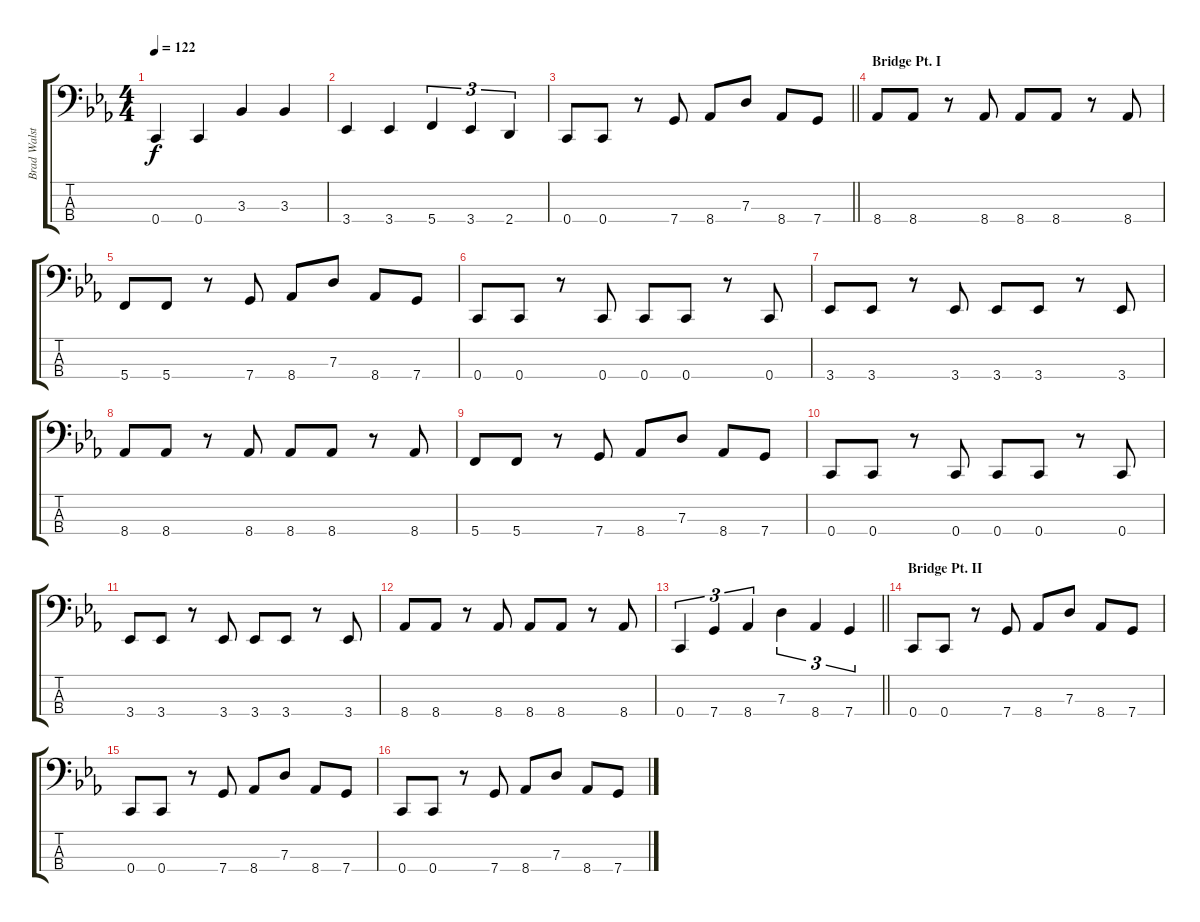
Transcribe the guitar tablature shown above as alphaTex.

\track ("Brad Walst" "Brad Walst") {instrument electricbasspick}
\staff {score tabs}
\tuning (F2 C2 G1 C1) {hide}
\ts (4 4)
\tempo 122
\clef f4
\ks cminor
0.4.4{dy f} 0.4.4 3.3.4 3.3.4 |
3.4.4 3.4.4 5.4.4{tu (3 2)} 3.4.4{tu (3 2)} 2.4.4{tu (3 2)} |
\barLineRight lightlight
0.4.8 0.4.8 r.8 7.4.8 8.4.8 7.3.8 8.4.8 7.4.8 |
\section ("" "Bridge Pt. I")
8.4.8 8.4.8 r.8 8.4.8 8.4.8 8.4.8 r.8 8.4.8 |
5.4.8 5.4.8 r.8 7.4.8 8.4.8 7.3.8 8.4.8 7.4.8 |
0.4.8 0.4.8 r.8 0.4.8 0.4.8 0.4.8 r.8 0.4.8 |
3.4.8 3.4.8 r.8 3.4.8 3.4.8 3.4.8 r.8 3.4.8 |
8.4.8 8.4.8 r.8 8.4.8 8.4.8 8.4.8 r.8 8.4.8 |
5.4.8 5.4.8 r.8 7.4.8 8.4.8 7.3.8 8.4.8 7.4.8 |
0.4.8 0.4.8 r.8 0.4.8 0.4.8 0.4.8 r.8 0.4.8 |
3.4.8 3.4.8 r.8 3.4.8 3.4.8 3.4.8 r.8 3.4.8 |
8.4.8 8.4.8 r.8 8.4.8 8.4.8 8.4.8 r.8 8.4.8 |
\barLineRight lightlight
0.4.4{tu (3 2)} 7.4.4{tu (3 2)} 8.4.4{tu (3 2)} 7.3.4{tu (3 2)} 8.4.4{tu (3 2)} 7.4.4{tu (3 2)} |
\section ("" "Bridge Pt. II")
0.4.8 0.4.8 r.8 7.4.8 8.4.8 7.3.8 8.4.8 7.4.8 |
0.4.8 0.4.8 r.8 7.4.8 8.4.8 7.3.8 8.4.8 7.4.8 |
0.4.8 0.4.8 r.8 7.4.8 8.4.8 7.3.8 8.4.8 7.4.8
